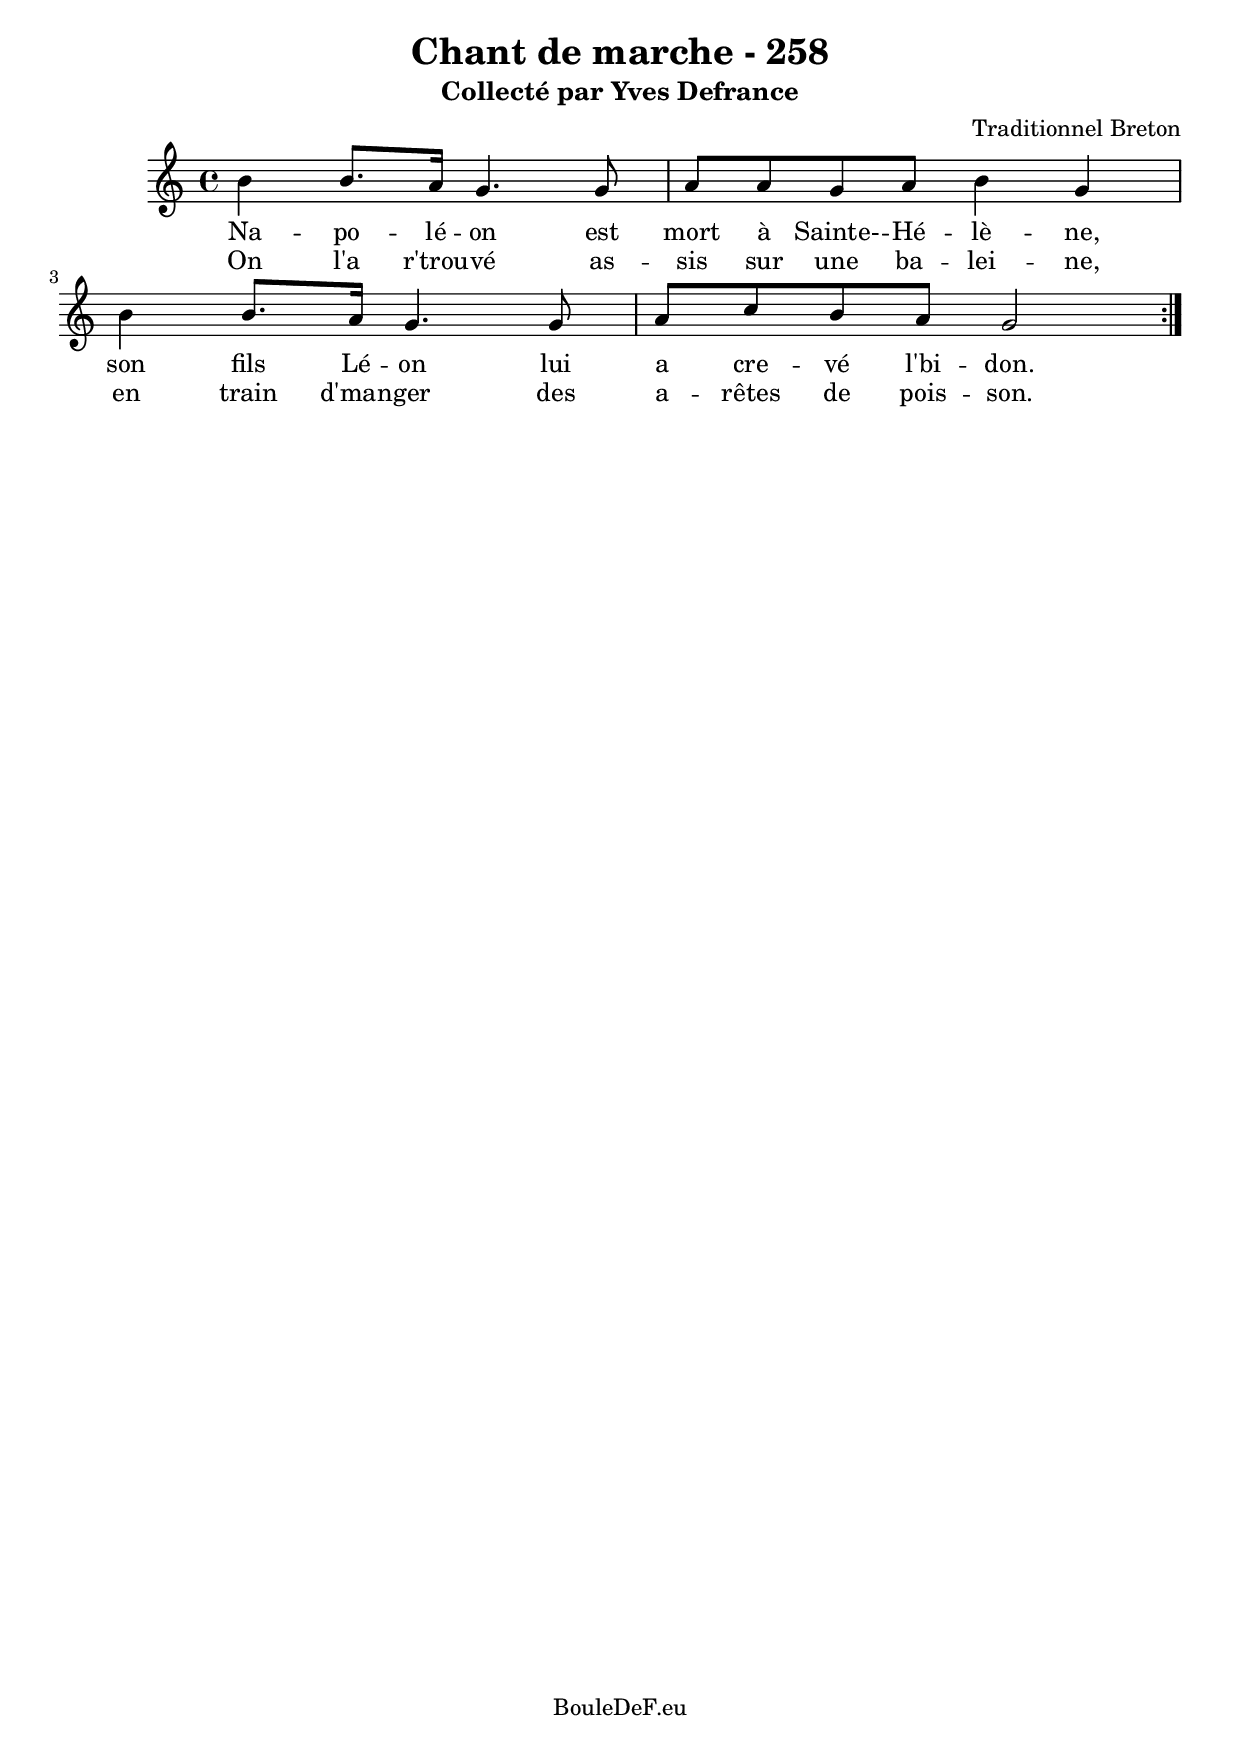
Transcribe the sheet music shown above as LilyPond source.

\version "2.16.0"
\include "italiano.ly"

\header {
	title = "Chant de marche - 258"
	subtitle = "Collecté par Yves Defrance"
	composer = "Traditionnel Breton"
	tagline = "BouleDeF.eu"
}

\score {
	\new Staff \relative si' {
		\clef "treble"
		\time 4/4

		\repeat volta 2 {
			| si4 si8. la16 sol4. sol8
			| la8 la sol la si4 sol
			| si4 si8. la16 sol4. sol8
			| la8 do si la sol2
		}
	}
	\addlyrics {
		| Na -- po -- lé -- on est
		| mort à Sainte- -- Hé -- lè -- ne,
		| son fils Lé -- on lui
		| a cre -- vé l'bi -- don.
	}
	\addlyrics {
		| On l'a r'trou -- vé as --
		| sis sur une ba -- lei -- ne,
		| en train d'man -- ger des
		| a -- rêtes de pois -- son.
	}
	\layout {
		\context {
		\Staff
		\override TimeSignature #'break-visibility = #'#(#f #t #t)
		}
	}
	\midi {}
}

